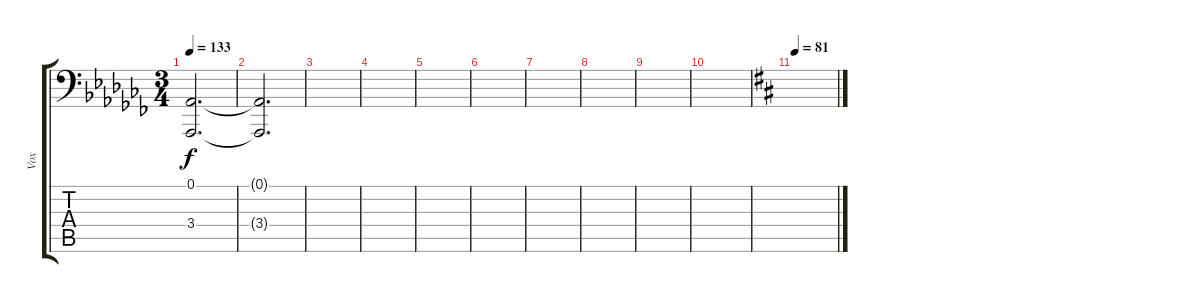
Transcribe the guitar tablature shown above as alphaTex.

\track ("Vox" "Vox") {instrument choiraahs}
\staff {score tabs}
\tuning (Ab2 Eb2 Bb1 F1 C1 G0) {hide}
\ts (3 4)
\tempo 133
\clef f4
\ks abminor
(0.1 3.4).2{d dy f} |
(0.1{t} 3.4{t}).2{d} |
|
|
|
|
|
|
|
|
\tempo 81
\ks bminor
